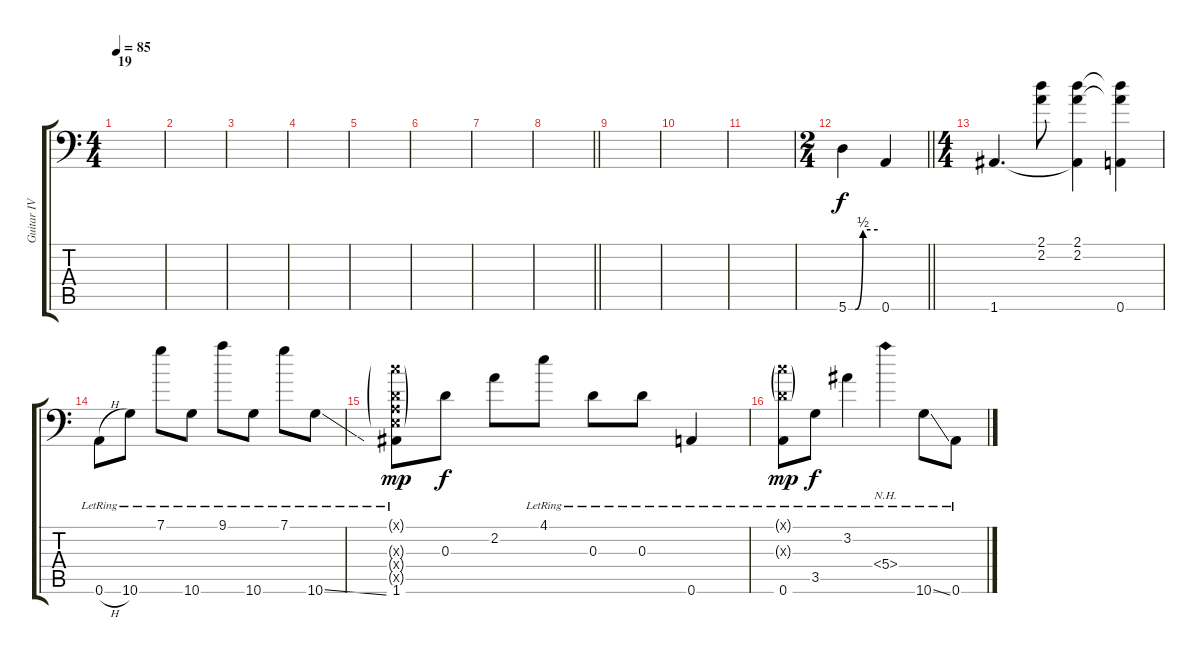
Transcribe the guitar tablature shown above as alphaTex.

\track ("Guitar IV" "Guitar IV") {instrument overdrivenguitar}
\staff {score tabs}
\tuning (C4 G3 D3 A2 E2 A1) {hide}
\ts (4 4)
\section ("" "19")
\tempo 85
\clef f4
\ks c
|
|
|
|
|
|
|
\barLineRight lightlight
|
|
|
|
\ts (2 4)
\barLineRight lightlight
5.6{be (custom 0 0 14 0 30 2 60 2)}.4 0.6.4 |
\ts (4 4)
\section ("" "")
1.6.4{d} (2.1 2.2).8 (2.1 2.2 1.6{t}).4 (2.1{t} 2.2{t} 0.6).4 |
0.6{h lr}.8 10.6{lr}.8 7.1{lr}.8 10.6{lr}.8 9.1{lr}.8 10.6{lr}.8 7.1{lr}.8 10.6{ss lr}.8 |
(0.1{g x} 0.3{g x} 0.4{g x} 0.5{g x} 1.6{lr}).8{dy mp} 0.3.8{dy f} 2.2.8 4.1{lr}.8 0.3{lr}.8 0.3{lr}.8 0.6{lr}.4 |
(0.1{g x} 0.3{g x} 0.6{lr}).8{dy mp} 3.5{lr}.8{dy f} 3.2{lr}.4 5.4{nh lr}.4 10.6{ss lr}.8 0.6{lr}.8
